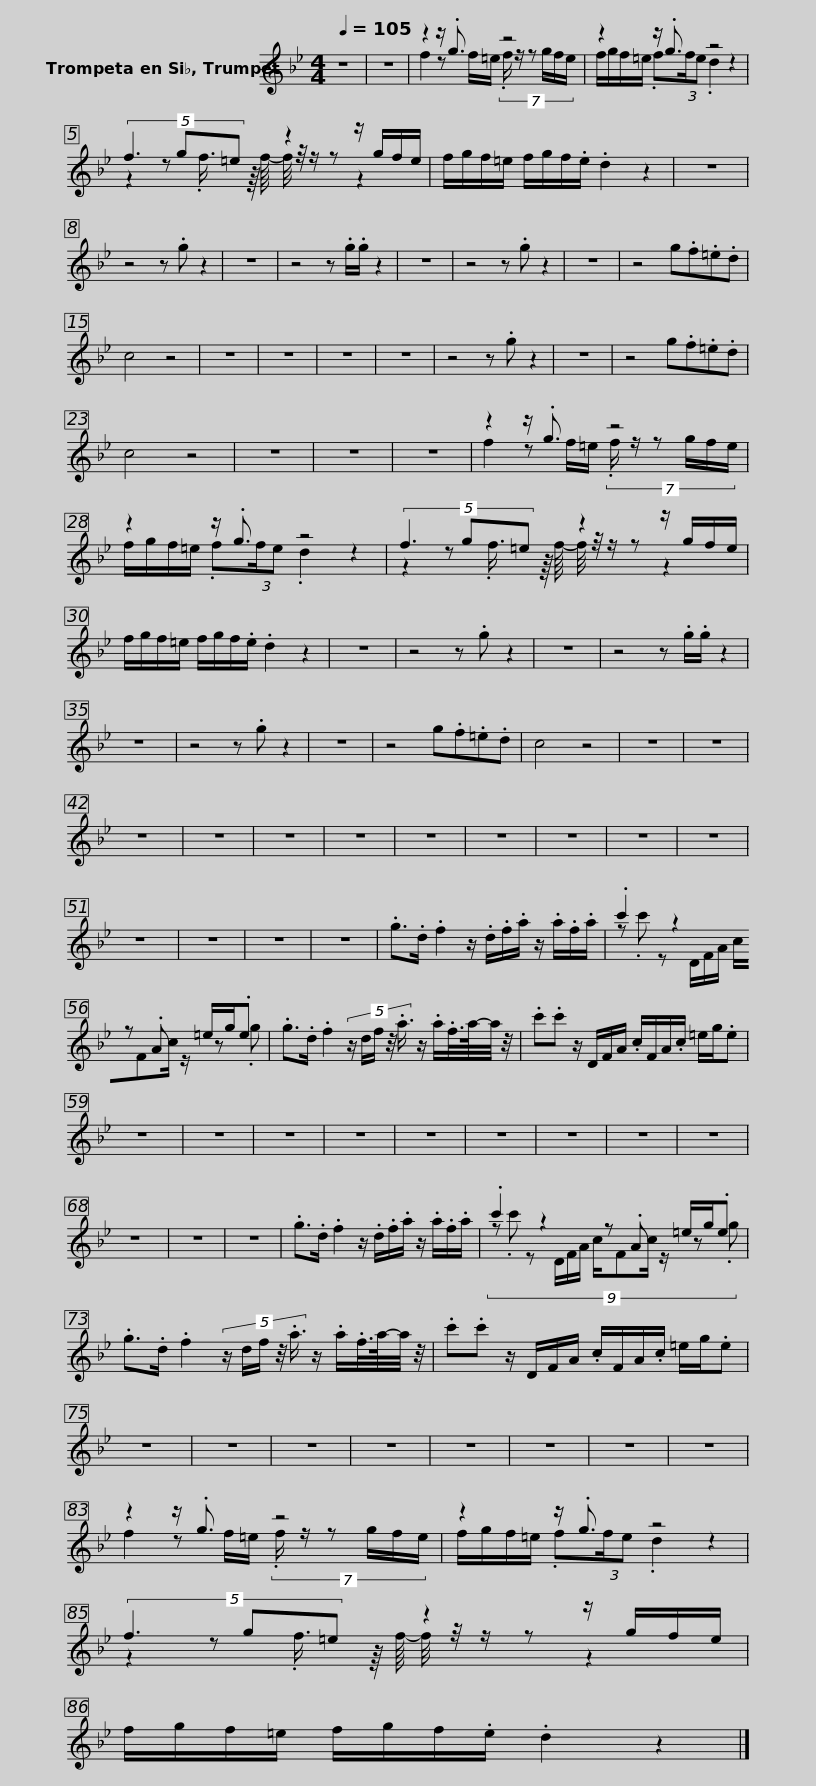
X:1
%%score ( 1 2 )
L:1/8
Q:1/4=105
M:4/4
I:linebreak $
K:none
V:1 treble transpose=-2
V:2 treble transpose="-2 "
V:1
[K:Bb] z8 | z8 | z2 z/ .g3/2 z4 | z2 z/ .g3/2 z4 | (5:4:3f3 g=e z2 z/ g/f/e/ |$ %5
 f/g/f/=e/ f/g/f/.e/ .d2 z2 | z8 | z4 z .g z2 | z8 | z4 z .g/.g/ z2 | %10
 z8 | z4 z .g z2 | z8 | z4 g.f.=e.d | c4 z4 |$ %15
 z8 | z8 | z8 | z8 | z4 z .g z2 | %20
 z8 | z4 g.f.=e.d | c4 z4 | z8 | z8 | %25
 z8 | z2 z/ .g3/2 z4 |$ z2 z/ .g3/2 z4 | (5:4:3f3 g=e z2 z/ g/f/e/ | f/g/f/=e/ f/g/f/.e/ .d2 z2 | %30
 z8 | z4 z .g z2 |$ z8 | z4 z .g/.g/ z2 | z8 | %35
 z4 z .g z2 | z8 | z4 g.f.=e.d | c4 z4 | z8 | %40
 z8 | z8 | z8 | z8 | z8 | %45
 z8 | z8 |$ z8 | z8 | z8 | %50
 z8 | z8 | z8 | z8 | .g>.d .f2 z/ .d/.f/.a/ z/ .a/.f/.a/ | %55
 .c'2 z2 z .A =e/g/.e |$ .g>.d .f2 (5:4:5z/ d/f/ z/4 .a3/4 z/ .a/.f/4>a/4-a/4 z/4 | .c'.c' z/ D/F/A/ .c/F/A/.c/ =e/g/.e | z8 | z8 | %60
 z8 | z8 | z8 | z8 | z8 |$ %65
 z8 | z8 | z8 | z8 | z8 | %70
 .g>.d .f2 z/ .d/.f/.a/ z/ .a/.f/.a/ | .c'2 z2 z .A =e/g/.e |$ .g>.d .f2 (5:4:5z/ d/f/ z/4 .a3/4 z/ .a/.f/4>a/4-a/4 z/4 | .c'.c' z/ D/F/A/ .c/F/A/.c/ =e/g/.e | z8 | %75
 z8 | z8 | z8 | z8 | z8 | %80
 z8 |$ z8 | z2 z/ .g3/2 z4 | z2 z/ .g3/2 z4 | (5:4:3f3 g=e z2 z/ g/f/e/ |$ %85
 f/g/f/=e/ f/g/f/.e/ .d2 z2 |] %86
V:2
[K:Bb] x8 | x8 | f2 z f/=e/ (7:8:6.f/ z/ z g/f/e/ | f/g/f/=e/ .f(3:2:2f/e .d2 z2 | z2 z .f3/4 z/8 f/8- f/4 z/4 z/ z z2 |$ %5
 x8 | x8 | x8 | x8 | x8 | %10
 x8 | x8 | x8 | x8 | x8 |$ %15
 x8 | x8 | x8 | x8 | x8 | %20
 x8 | x8 | x8 | x8 | x8 | %25
 x8 | f2 z f/=e/ (7:8:6.f/ z/ z g/f/e/ |$ f/g/f/=e/ .f(3:2:2f/e .d2 z2 | z2 z .f3/4 z/8 f/8- f/4 z/4 z/ z z2 | x8 | %30
 x8 | x8 |$ x8 | x8 | x8 | %35
 x8 | x8 | x8 | x8 | x8 | %40
 x8 | x8 | x8 | x8 | x8 | %45
 x8 | x8 |$ x8 | x8 | x8 | %50
 x8 | x8 | x8 | x8 | x8 | %55
 (9:8:12z .c' z D/F/A/ c/Fc/ z/ z .g |$ x8 | x8 | x8 | x8 | %60
 x8 | x8 | x8 | x8 | x8 |$ %65
 x8 | x8 | x8 | x8 | x8 | %70
 x8 | (9:8:12z .c' z D/F/A/ c/Fc/ z/ z .g |$ x8 | x8 | x8 | %75
 x8 | x8 | x8 | x8 | x8 | %80
 x8 |$ x8 | f2 z f/=e/ (7:8:6.f/ z/ z g/f/e/ | f/g/f/=e/ .f(3:2:2f/e .d2 z2 | z2 z .f3/4 z/8 f/8- f/4 z/4 z/ z z2 |$ %85
 x8 |] %86
